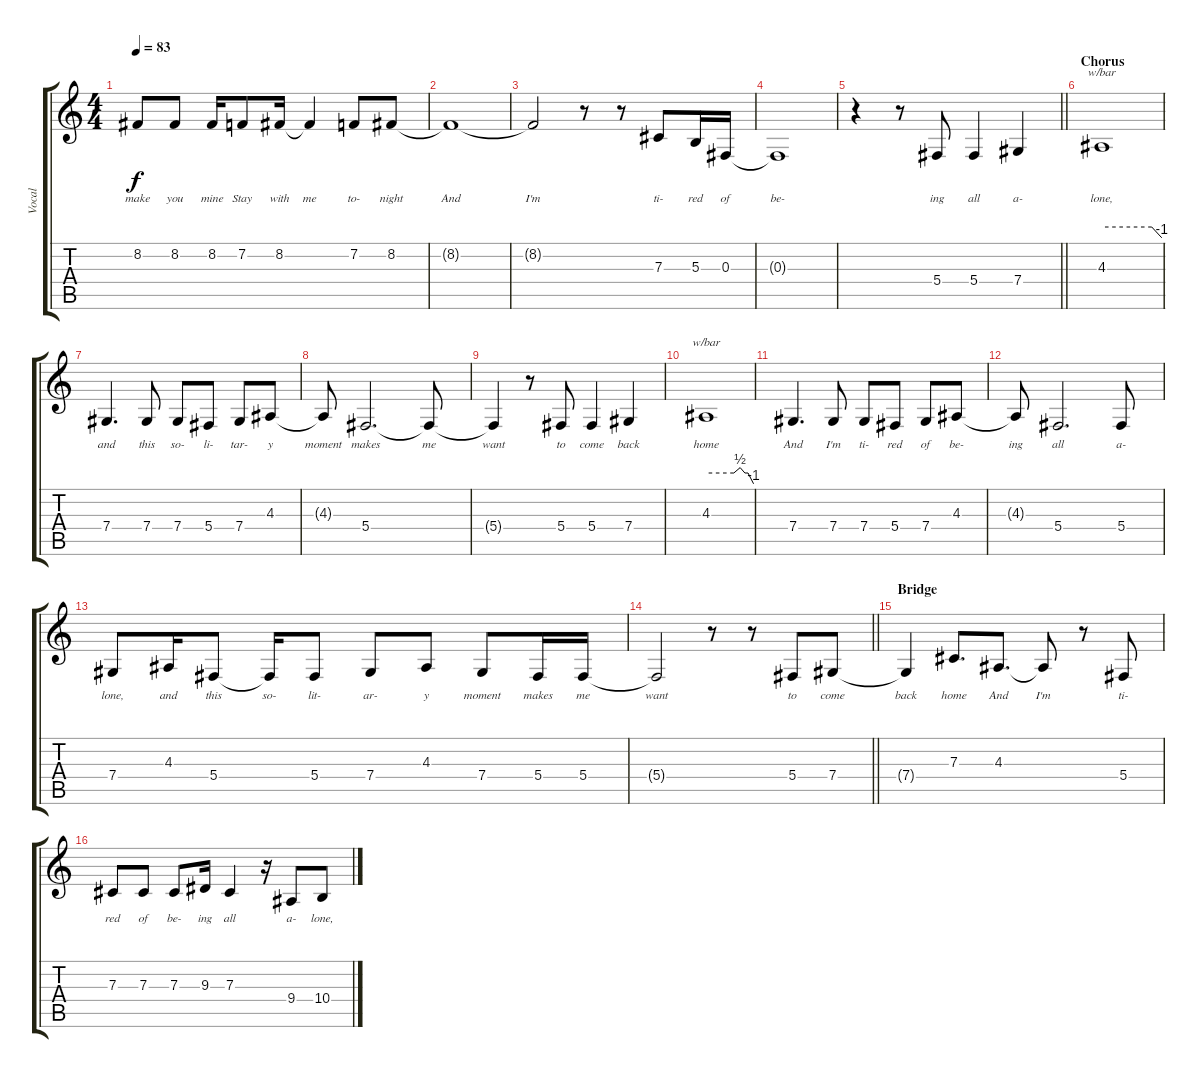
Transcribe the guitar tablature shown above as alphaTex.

\track ("Vocal" "Vocal") {instrument clarinet}
\staff {score tabs}
\tuning (Eb4 Bb3 Gb3 Db3 Ab2 Eb2) {hide}
\ts (4 4)
\tempo 83
\clef g2
\ks c
8.2.8{lyrics (0 "make") lyrics (1 "") lyrics (2 "") lyrics (3 "") lyrics (4 "") dy f} 8.2.8{lyrics (0 "you") lyrics (1 "") lyrics (2 "") lyrics (3 "") lyrics (4 "")} 8.2.16{lyrics (0 "mine") lyrics (1 "") lyrics (2 "") lyrics (3 "") lyrics (4 "")} 7.2.8{lyrics (0 "Stay") lyrics (1 "") lyrics (2 "") lyrics (3 "") lyrics (4 "")} 8.2.16{lyrics (0 "with") lyrics (1 "") lyrics (2 "") lyrics (3 "") lyrics (4 "")} 8.2{t}.4{lyrics (0 "me") lyrics (1 "") lyrics (2 "") lyrics (3 "") lyrics (4 "")} 7.2.8{lyrics (0 "to-") lyrics (1 "") lyrics (2 "") lyrics (3 "") lyrics (4 "")} 8.2.8{lyrics (0 "night") lyrics (1 "") lyrics (2 "") lyrics (3 "") lyrics (4 "")} |
8.2{t}.1{lyrics (0 "And") lyrics (1 "") lyrics (2 "") lyrics (3 "") lyrics (4 "")} |
8.2{t}.2{lyrics (0 "I'm") lyrics (1 "") lyrics (2 "") lyrics (3 "") lyrics (4 "")} r.8 r.8 7.3.8{lyrics (0 "ti-") lyrics (1 "") lyrics (2 "") lyrics (3 "") lyrics (4 "")} 5.3.16{lyrics (0 "red") lyrics (1 "") lyrics (2 "") lyrics (3 "") lyrics (4 "")} 0.3.16{lyrics (0 "of") lyrics (1 "") lyrics (2 "") lyrics (3 "") lyrics (4 "")} |
0.3{t}.1{lyrics (0 "be-") lyrics (1 "") lyrics (2 "") lyrics (3 "") lyrics (4 "")} |
\barLineRight lightlight
r.4 r.8 5.4.8{lyrics (0 "ing") lyrics (1 "") lyrics (2 "") lyrics (3 "") lyrics (4 "")} 5.4.4{lyrics (0 "all") lyrics (1 "") lyrics (2 "") lyrics (3 "") lyrics (4 "")} 7.4.4{lyrics (0 "a-") lyrics (1 "") lyrics (2 "") lyrics (3 "") lyrics (4 "")} |
\section ("" "Chorus")
4.3.1{tbe (custom default 0 0 50 0 60 -4) lyrics (0 "lone,") lyrics (1 "") lyrics (2 "") lyrics (3 "") lyrics (4 "")} |
7.4.4{d lyrics (0 "and") lyrics (1 "") lyrics (2 "") lyrics (3 "") lyrics (4 "")} 7.4.8{lyrics (0 "this") lyrics (1 "") lyrics (2 "") lyrics (3 "") lyrics (4 "")} 7.4.8{lyrics (0 "so-") lyrics (1 "") lyrics (2 "") lyrics (3 "") lyrics (4 "")} 5.4.8{lyrics (0 "li-") lyrics (1 "") lyrics (2 "") lyrics (3 "") lyrics (4 "")} 7.4.8{lyrics (0 "tar-") lyrics (1 "") lyrics (2 "") lyrics (3 "") lyrics (4 "")} 4.3.8{lyrics (0 "y") lyrics (1 "") lyrics (2 "") lyrics (3 "") lyrics (4 "")} |
4.3{t}.8{lyrics (0 "moment") lyrics (1 "") lyrics (2 "") lyrics (3 "") lyrics (4 "")} 5.4.2{d lyrics (0 "makes") lyrics (1 "") lyrics (2 "") lyrics (3 "") lyrics (4 "")} 5.4{t}.8{lyrics (0 "me") lyrics (1 "") lyrics (2 "") lyrics (3 "") lyrics (4 "")} |
5.4{t}.4{lyrics (0 "want") lyrics (1 "") lyrics (2 "") lyrics (3 "") lyrics (4 "")} r.8 5.4.8{lyrics (0 "to") lyrics (1 "") lyrics (2 "") lyrics (3 "") lyrics (4 "")} 5.4.4{lyrics (0 "come") lyrics (1 "") lyrics (2 "") lyrics (3 "") lyrics (4 "")} 7.4.4{lyrics (0 "back") lyrics (1 "") lyrics (2 "") lyrics (3 "") lyrics (4 "")} |
4.3.1{tbe (custom default 0 0 35 0 43 2 49 0 53 0 60 -4) lyrics (0 "home") lyrics (1 "") lyrics (2 "") lyrics (3 "") lyrics (4 "")} |
7.4.4{d lyrics (0 "And") lyrics (1 "") lyrics (2 "") lyrics (3 "") lyrics (4 "")} 7.4.8{lyrics (0 "I'm") lyrics (1 "") lyrics (2 "") lyrics (3 "") lyrics (4 "")} 7.4.8{lyrics (0 "ti-") lyrics (1 "") lyrics (2 "") lyrics (3 "") lyrics (4 "")} 5.4.8{lyrics (0 "red") lyrics (1 "") lyrics (2 "") lyrics (3 "") lyrics (4 "")} 7.4.8{lyrics (0 "of") lyrics (1 "") lyrics (2 "") lyrics (3 "") lyrics (4 "")} 4.3.8{lyrics (0 "be-") lyrics (1 "") lyrics (2 "") lyrics (3 "") lyrics (4 "")} |
4.3{t}.8{lyrics (0 "ing") lyrics (1 "") lyrics (2 "") lyrics (3 "") lyrics (4 "")} 5.4.2{d lyrics (0 "all") lyrics (1 "") lyrics (2 "") lyrics (3 "") lyrics (4 "")} 5.4.8{lyrics (0 "a-") lyrics (1 "") lyrics (2 "") lyrics (3 "") lyrics (4 "")} |
7.4.8{lyrics (0 "lone,") lyrics (1 "") lyrics (2 "") lyrics (3 "") lyrics (4 "")} 4.3.16{lyrics (0 "and") lyrics (1 "") lyrics (2 "") lyrics (3 "") lyrics (4 "")} 5.4.8{lyrics (0 "this") lyrics (1 "") lyrics (2 "") lyrics (3 "") lyrics (4 "")} 5.4{t}.16{lyrics (0 "so-") lyrics (1 "") lyrics (2 "") lyrics (3 "") lyrics (4 "")} 5.4.8{lyrics (0 "lit-") lyrics (1 "") lyrics (2 "") lyrics (3 "") lyrics (4 "")} 7.4.8{lyrics (0 "ar-") lyrics (1 "") lyrics (2 "") lyrics (3 "") lyrics (4 "")} 4.3.8{lyrics (0 "y") lyrics (1 "") lyrics (2 "") lyrics (3 "") lyrics (4 "")} 7.4.8{lyrics (0 "moment") lyrics (1 "") lyrics (2 "") lyrics (3 "") lyrics (4 "")} 5.4.16{lyrics (0 "makes") lyrics (1 "") lyrics (2 "") lyrics (3 "") lyrics (4 "")} 5.4.16{lyrics (0 "me") lyrics (1 "") lyrics (2 "") lyrics (3 "") lyrics (4 "")} |
\barLineRight lightlight
5.4{t}.2{lyrics (0 "want") lyrics (1 "") lyrics (2 "") lyrics (3 "") lyrics (4 "")} r.8 r.8 5.4.8{lyrics (0 "to") lyrics (1 "") lyrics (2 "") lyrics (3 "") lyrics (4 "")} 7.4.8{lyrics (0 "come") lyrics (1 "") lyrics (2 "") lyrics (3 "") lyrics (4 "")} |
\section ("" "Bridge")
7.4{t}.4{lyrics (0 "back") lyrics (1 "") lyrics (2 "") lyrics (3 "") lyrics (4 "")} 7.3.8{d lyrics (0 "home") lyrics (1 "") lyrics (2 "") lyrics (3 "") lyrics (4 "")} 4.3.8{d lyrics (0 "And") lyrics (1 "") lyrics (2 "") lyrics (3 "") lyrics (4 "")} 4.3{t}.8{lyrics (0 "I'm") lyrics (1 "") lyrics (2 "") lyrics (3 "") lyrics (4 "")} r.8 5.4.8{lyrics (0 "ti-") lyrics (1 "") lyrics (2 "") lyrics (3 "") lyrics (4 "")} |
7.3.8{lyrics (0 "red") lyrics (1 "") lyrics (2 "") lyrics (3 "") lyrics (4 "")} 7.3.8{lyrics (0 "of") lyrics (1 "") lyrics (2 "") lyrics (3 "") lyrics (4 "")} 7.3.8{lyrics (0 "be-") lyrics (1 "") lyrics (2 "") lyrics (3 "") lyrics (4 "")} 9.3.16{lyrics (0 "ing") lyrics (1 "") lyrics (2 "") lyrics (3 "") lyrics (4 "")} 7.3.4{lyrics (0 "all") lyrics (1 "") lyrics (2 "") lyrics (3 "") lyrics (4 "")} r.16 9.4.8{lyrics (0 "a-") lyrics (1 "") lyrics (2 "") lyrics (3 "") lyrics (4 "")} 10.4.8{lyrics (0 "lone,") lyrics (1 "") lyrics (2 "") lyrics (3 "") lyrics (4 "")}
